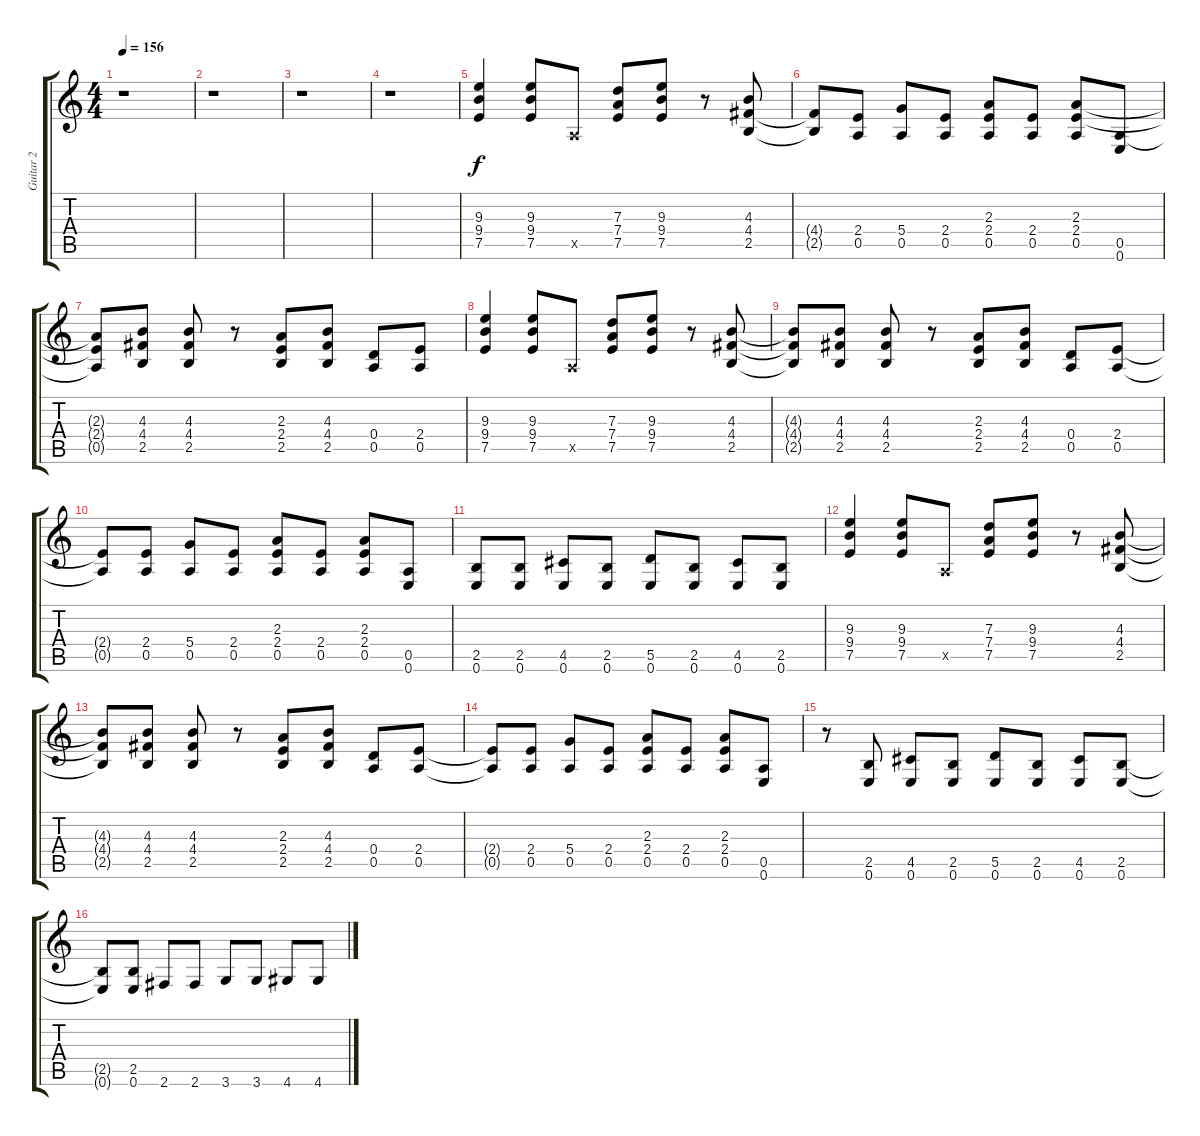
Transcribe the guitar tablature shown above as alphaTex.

\track ("Guitar 2" "Guitar 2") {instrument overdrivenguitar}
\staff {score tabs}
\tuning (E4 B3 G3 D3 A2 E2) {hide}
\ts (4 4)
\tempo 156
\clef g2
\ks c
r.1{dy f instrument overdrivenguitar} |
r.1 |
r.1 |
r.1 |
(9.3 9.4 7.5).4 (9.3 9.4 7.5).8 0.5{x}.8 (7.3 7.4 7.5).8 (9.3 9.4 7.5).8 r.8 (4.3 4.4 2.5).8 |
(4.4{t} 2.5{t}).8 (2.4 0.5).8 (5.4 0.5).8 (2.4 0.5).8 (2.3 2.4 0.5).8 (2.4 0.5).8 (2.3 2.4 0.5).8 (0.5 0.6).8 |
(2.3{t} 2.4{t} 0.5{t}).8 (4.3 4.4 2.5).8 (4.3 4.4 2.5).8 r.8 (2.3 2.4 2.5).8 (4.3 4.4 2.5).8 (0.4 0.5).8 (2.4 0.5).8 |
(9.3 9.4 7.5).4 (9.3 9.4 7.5).8 0.5{x}.8 (7.3 7.4 7.5).8 (9.3 9.4 7.5).8 r.8 (4.3 4.4 2.5).8 |
(4.3{t} 4.4{t} 2.5{t}).8 (4.3 4.4 2.5).8 (4.3 4.4 2.5).8 r.8 (2.3 2.4 2.5).8 (4.3 4.4 2.5).8 (0.4 0.5).8 (2.4 0.5).8 |
(2.4{t} 0.5{t}).8 (2.4 0.5).8 (5.4 0.5).8 (2.4 0.5).8 (2.3 2.4 0.5).8 (2.4 0.5).8 (2.3 2.4 0.5).8 (0.5 0.6).8 |
(2.5 0.6).8 (2.5 0.6).8 (4.5 0.6).8 (2.5 0.6).8 (5.5 0.6).8 (2.5 0.6).8 (4.5 0.6).8 (2.5 0.6).8 |
(9.3 9.4 7.5).4 (9.3 9.4 7.5).8 0.5{x}.8 (7.3 7.4 7.5).8 (9.3 9.4 7.5).8 r.8 (4.3 4.4 2.5).8 |
(4.3{t} 4.4{t} 2.5{t}).8 (4.3 4.4 2.5).8 (4.3 4.4 2.5).8 r.8 (2.3 2.4 2.5).8 (4.3 4.4 2.5).8 (0.4 0.5).8 (2.4 0.5).8 |
(2.4{t} 0.5{t}).8 (2.4 0.5).8 (5.4 0.5).8 (2.4 0.5).8 (2.3 2.4 0.5).8 (2.4 0.5).8 (2.3 2.4 0.5).8 (0.5 0.6).8 |
r.8 (2.5 0.6).8 (4.5 0.6).8 (2.5 0.6).8 (5.5 0.6).8 (2.5 0.6).8 (4.5 0.6).8 (2.5 0.6).8 |
(2.5{t} 0.6{t}).8 (2.5 0.6).8 2.6.8 2.6.8 3.6.8 3.6.8 4.6.8 4.6.8
